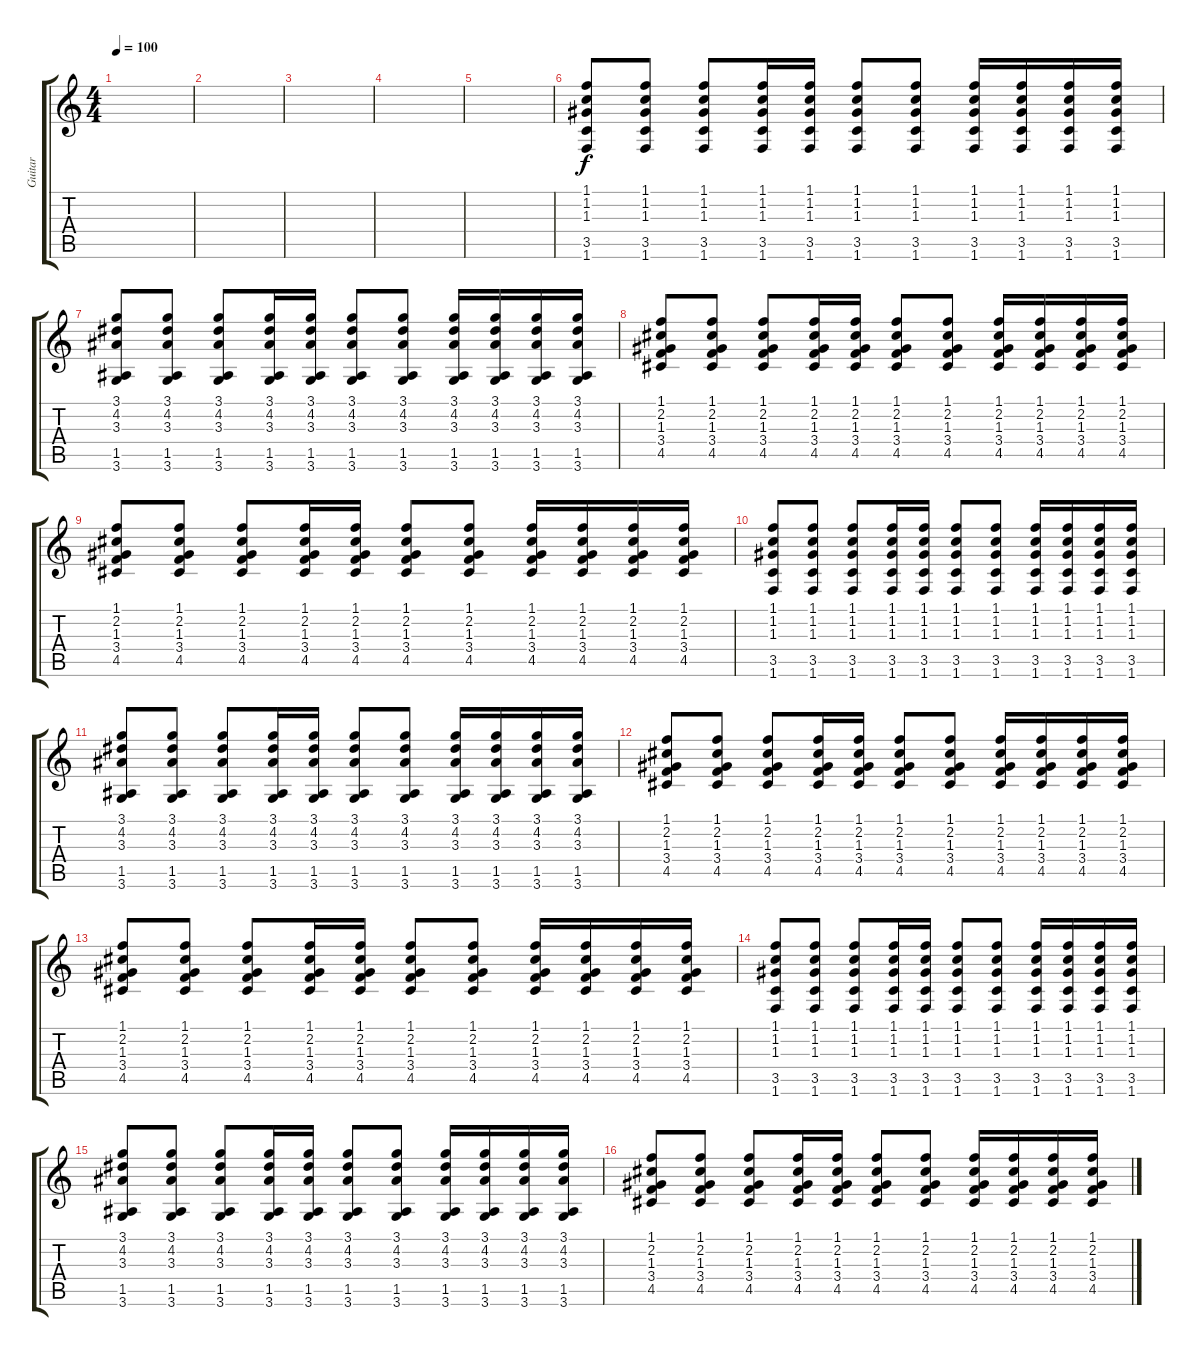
\track ("Guitar" "Guitar") {instrument acousticguitarsteel}
\staff {score tabs}
\tuning (E4 B3 G3 D3 A2 E2) {hide}
\ts (4 4)
\tempo 100
\clef g2
\ks c
|
|
|
|
|
(1.1 1.2 1.3 3.5 1.6).8 (1.1 1.2 1.3 3.5 1.6).8 (1.1 1.2 1.3 3.5 1.6).8 (1.1 1.2 1.3 3.5 1.6).16 (1.1 1.2 1.3 3.5 1.6).16 (1.1 1.2 1.3 3.5 1.6).8 (1.1 1.2 1.3 3.5 1.6).8 (1.1 1.2 1.3 3.5 1.6).16 (1.1 1.2 1.3 3.5 1.6).16 (1.1 1.2 1.3 3.5 1.6).16 (1.1 1.2 1.3 3.5 1.6).16 |
(3.1 4.2 3.3 1.5 3.6).8 (3.1 4.2 3.3 1.5 3.6).8 (3.1 4.2 3.3 1.5 3.6).8 (3.1 4.2 3.3 1.5 3.6).16{txt ""} (3.1 4.2 3.3 1.5 3.6).16 (3.1 4.2 3.3 1.5 3.6).8 (3.1 4.2 3.3 1.5 3.6).8 (3.1 4.2 3.3 1.5 3.6).16 (3.1 4.2 3.3 1.5 3.6).16 (3.1 4.2 3.3 1.5 3.6).16 (3.1 4.2 3.3 1.5 3.6).16 |
(1.1 2.2 1.3 3.4 4.5).8 (1.1 2.2 1.3 3.4 4.5).8 (1.1 2.2 1.3 3.4 4.5).8 (1.1 2.2 1.3 3.4 4.5).16 (1.1 2.2 1.3 3.4 4.5).16 (1.1 2.2 1.3 3.4 4.5).8 (1.1 2.2 1.3 3.4 4.5).8 (1.1 2.2 1.3 3.4 4.5).16 (1.1 2.2 1.3 3.4 4.5).16 (1.1 2.2 1.3 3.4 4.5).16 (1.1 2.2 1.3 3.4 4.5).16 |
(1.1 2.2 1.3 3.4 4.5).8 (1.1 2.2 1.3 3.4 4.5).8 (1.1 2.2 1.3 3.4 4.5).8 (1.1 2.2 1.3 3.4 4.5).16 (1.1 2.2 1.3 3.4 4.5).16 (1.1 2.2 1.3 3.4 4.5).8 (1.1 2.2 1.3 3.4 4.5).8 (1.1 2.2 1.3 3.4 4.5).16 (1.1 2.2 1.3 3.4 4.5).16 (1.1 2.2 1.3 3.4 4.5).16 (1.1 2.2 1.3 3.4 4.5).16 |
(1.1 1.2 1.3 3.5 1.6).8 (1.1 1.2 1.3 3.5 1.6).8 (1.1 1.2 1.3 3.5 1.6).8 (1.1 1.2 1.3 3.5 1.6).16 (1.1 1.2 1.3 3.5 1.6).16 (1.1 1.2 1.3 3.5 1.6).8 (1.1 1.2 1.3 3.5 1.6).8 (1.1 1.2 1.3 3.5 1.6).16 (1.1 1.2 1.3 3.5 1.6).16 (1.1 1.2 1.3 3.5 1.6).16 (1.1 1.2 1.3 3.5 1.6).16 |
(3.1 4.2 3.3 1.5 3.6).8 (3.1 4.2 3.3 1.5 3.6).8 (3.1 4.2 3.3 1.5 3.6).8 (3.1 4.2 3.3 1.5 3.6).16 (3.1 4.2 3.3 1.5 3.6).16 (3.1 4.2 3.3 1.5 3.6).8 (3.1 4.2 3.3 1.5 3.6).8 (3.1 4.2 3.3 1.5 3.6).16 (3.1 4.2 3.3 1.5 3.6).16 (3.1 4.2 3.3 1.5 3.6).16 (3.1 4.2 3.3 1.5 3.6).16 |
(1.1 2.2 1.3 3.4 4.5).8 (1.1 2.2 1.3 3.4 4.5).8 (1.1 2.2 1.3 3.4 4.5).8 (1.1 2.2 1.3 3.4 4.5).16 (1.1 2.2 1.3 3.4 4.5).16 (1.1 2.2 1.3 3.4 4.5).8 (1.1 2.2 1.3 3.4 4.5).8 (1.1 2.2 1.3 3.4 4.5).16 (1.1 2.2 1.3 3.4 4.5).16 (1.1 2.2 1.3 3.4 4.5).16 (1.1 2.2 1.3 3.4 4.5).16 |
(1.1 2.2 1.3 3.4 4.5).8 (1.1 2.2 1.3 3.4 4.5).8 (1.1 2.2 1.3 3.4 4.5).8 (1.1 2.2 1.3 3.4 4.5).16 (1.1 2.2 1.3 3.4 4.5).16 (1.1 2.2 1.3 3.4 4.5).8 (1.1 2.2 1.3 3.4 4.5).8 (1.1 2.2 1.3 3.4 4.5).16 (1.1 2.2 1.3 3.4 4.5).16 (1.1 2.2 1.3 3.4 4.5).16 (1.1 2.2 1.3 3.4 4.5).16 |
(1.1 1.2 1.3 3.5 1.6).8 (1.1 1.2 1.3 3.5 1.6).8 (1.1 1.2 1.3 3.5 1.6).8 (1.1 1.2 1.3 3.5 1.6).16 (1.1 1.2 1.3 3.5 1.6).16 (1.1 1.2 1.3 3.5 1.6).8 (1.1 1.2 1.3 3.5 1.6).8 (1.1 1.2 1.3 3.5 1.6).16 (1.1 1.2 1.3 3.5 1.6).16 (1.1 1.2 1.3 3.5 1.6).16 (1.1 1.2 1.3 3.5 1.6).16 |
(3.1 4.2 3.3 1.5 3.6).8 (3.1 4.2 3.3 1.5 3.6).8 (3.1 4.2 3.3 1.5 3.6).8 (3.1 4.2 3.3 1.5 3.6).16 (3.1 4.2 3.3 1.5 3.6).16 (3.1 4.2 3.3 1.5 3.6).8 (3.1 4.2 3.3 1.5 3.6).8 (3.1 4.2 3.3 1.5 3.6).16 (3.1 4.2 3.3 1.5 3.6).16 (3.1 4.2 3.3 1.5 3.6).16 (3.1 4.2 3.3 1.5 3.6).16 |
(1.1 2.2 1.3 3.4 4.5).8 (1.1 2.2 1.3 3.4 4.5).8 (1.1 2.2 1.3 3.4 4.5).8 (1.1 2.2 1.3 3.4 4.5).16 (1.1 2.2 1.3 3.4 4.5).16 (1.1 2.2 1.3 3.4 4.5).8 (1.1 2.2 1.3 3.4 4.5).8 (1.1 2.2 1.3 3.4 4.5).16 (1.1 2.2 1.3 3.4 4.5).16 (1.1 2.2 1.3 3.4 4.5).16 (1.1 2.2 1.3 3.4 4.5).16
